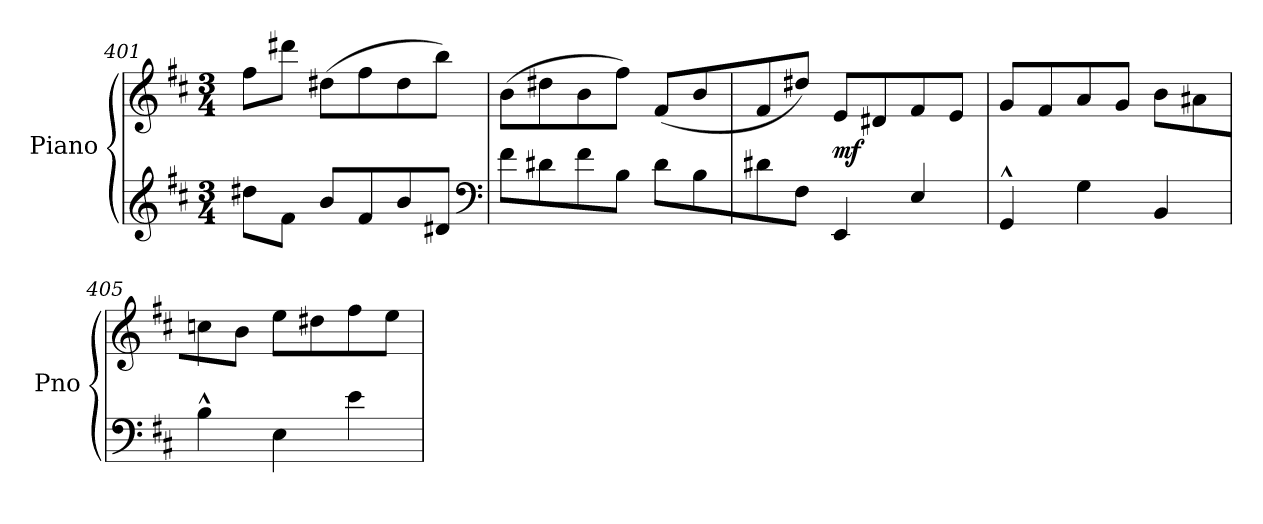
**kern	**kern	**dynam
*part1	*part1	*part1
*staff2	*staff1	*staff1/2
*I"Piano	*	*
*I'Pno	*	*
*clefG2	*clefG2	*
*k[f#c#]	*k[f#c#]	*
*D:	*D:	*
*M3/4	*M3/4	*
=401	=401	=401
8dd#X\	8ff#\	.
8f#\J	8ddd#X\J	.
8b/L	(8dd#X\L	.
8f#/	8ff#\	.
8b/	8dd#\	.
8d#X/J	8bb\J)	.
*clefF4	*	*
=402	=402	=402
8f#\L	(8b\L	.
8d#X\	8dd#X\	.
8f#\	8b\	.
8B\J	8ff#\J)	.
8d#\L	(8f#/L	.
8B\	8b/	.
!!LO:PB:g=z
=403	=403	=403
8d#X\	8f#/	.
8F#\J	8dd#X/J)	.
!	!	!LO:DY:b
4EE/	8e/L	mf
.	8d#X/	.
4E/	8f#/	.
.	8e/J	.
!!LO:PB:g=z
=404	=404	=404
4GG^^/	8g/L	.
.	8f#/	.
4G\	8a/	.
.	8g/J	.
4BB/	8b\L	.
.	8a#X\	.
=405	=405	=405
4B^^\	8ccn\	.
.	8b\J	.
4E\	8ee\L	.
.	8dd#X\	.
4e\	8ff#\	.
.	8ee\J	.
=	=	=
*-	*-	*-
